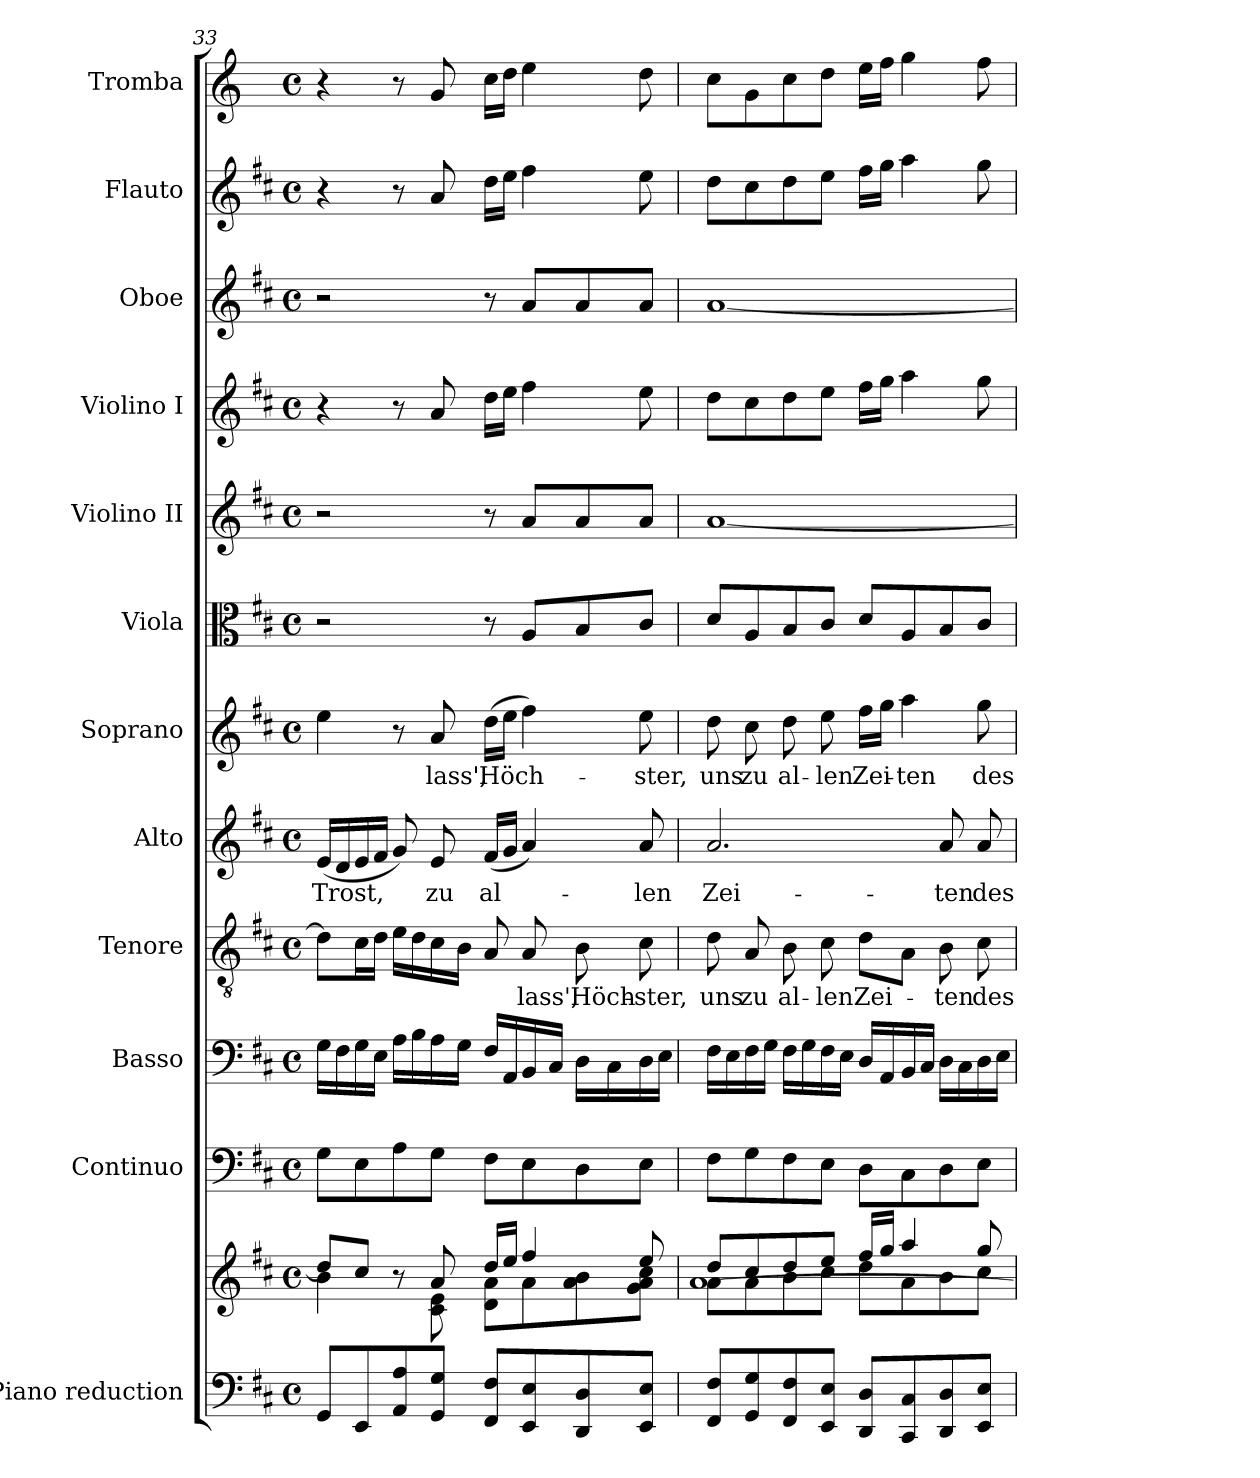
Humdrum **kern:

**kern	**kern	**dynam	**kern	**kern	**kern	**text	**kern	**text	**kern	**text	**kern	**kern	**kern	**kern	**kern	**kern
*part12	*part12	*part12	*part11	*part10	*part9	*part9	*part8	*part8	*part7	*part7	*part6	*part5	*part4	*part3	*part2	*part1
*staff13	*staff12	*staff12/13	*staff11	*staff10	*staff9	*staff9	*staff8	*staff8	*staff7	*staff7	*staff6	*staff5	*staff4	*staff3	*staff2	*staff1
*I"Piano reduction	*	*	*I"Continuo	*I"Basso	*I"Tenore	*	*I"Alto	*	*I"Soprano	*	*I"Viola	*I"Violino II	*I"Violino I	*I"Oboe	*I"Flauto	*I"Tromba
*I'Pno	*	*	*	*	*	*	*	*	*	*	*I'Vla	*I'Vln	*I'Vln	*I'Ob	*I'Fl	*
*clefF4	*clefG2	*	*clefF4	*clefF4	*clefGv2	*	*clefG2	*	*clefG2	*	*clefC3	*clefG2	*clefG2	*clefG2	*clefG2	*clefG2
*	*	*	*	*	*	*	*	*	*	*	*	*	*	*	*	*ITrd-1c-2
*k[f#c#]	*k[f#c#]	*	*k[f#c#]	*k[f#c#]	*k[f#c#]	*	*k[f#c#]	*	*k[f#c#]	*	*k[f#c#]	*k[f#c#]	*k[f#c#]	*k[f#c#]	*k[f#c#]	*k[f#c#]
*M4/4	*M4/4	*	*M4/4	*M4/4	*M4/4	*	*M4/4	*	*M4/4	*	*M4/4	*M4/4	*M4/4	*M4/4	*M4/4	*M4/4
*met(c)	*met(c)	*	*met(c)	*met(c)	*met(c)	*	*met(c)	*	*met(c)	*	*met(c)	*met(c)	*met(c)	*met(c)	*met(c)	*met(c)
=33	=33	=33	=33	=33	=33	=33	=33	=33	=33	=33	=33	=33	=33	=33	=33	=33
*	*^	*	*	*	*	*	*	*	*	*	*	*	*	*	*	*
!	!	!	!	!	!	!	!	!	!LO:LY:b	!	!	!	!	!	!	!	!
8GG/L	8dd/L]	4b\	.	8G\L	16G\LL	8d\L]	.	(<16e/LL	Trost,	4ee\	.	2r	2r	4r	2r	4r	4r
.	.	.	.	.	16F#\	.	.	16d/	.	.	.	.	.	.	.	.	.
8EE/	8cc#/J	.	.	8E\	16G\	16c#\L	.	16e/	.	.	.	.	.	.	.	.	.
.	.	.	.	.	16E\JJ	16d\JJ	.	16f#/JJ	.	.	.	.	.	.	.	.	.
!	!	!	!LO:DY:b	!	!	!	!	!	!	!	!	!	!	!	!	!	!
!	!	!	!LO:DY:n=1:b	!	!	!	!	!	!	!	!	!	!	!	!	!	!
!	!	!	!LO:DY:n=2:b	!	!	!	!	!	!	!	!	!	!	!	!	!	!
8AA/ 8A/	8r	8ryy	other-dynamics f other-dynamics	8A\	16A\LL	16e\LL	.	8g/)	.	8r	.	.	.	8r	.	8r	8r
.	.	.	.	.	16B\	16d\	.	.	.	.	.	.	.	.	.	.	.
!	!	!	!	!	!	!	!	!	!LO:LY:b	!	!LO:LY:b	!	!	!	!	!	!
8GG/ 8G/J	8a/	8c#\ 8e\	.	8G\J	16A\	16c#\	.	8e/	zu	8a/	lass',	.	.	8a/	.	8a/	8a/
.	.	.	.	.	16G\JJ	16B\JJ	.	.	.	.	.	.	.	.	.	.	.
!	!	!	!	!	!	!	!	!	!LO:LY:b	!	!LO:LY:b	!	!	!	!	!	!
8FF#/ 8F#/L	16dd/LL	8d\ 8a\L	.	8F#\L	16F#/LL	8A/	.	(<16f#/LL	al-	(>16dd\LL	Höch-	8r	8r	16dd\LL	8r	16dd\LL	16dd\LL
.	16ee/JJ	.	.	.	16AA/	.	.	16g/JJ	.	16ee\JJ	.	.	.	16ee\JJ	.	16ee\JJ	16ee\JJ
!	!	!	!	!	!	!	!LO:LY:b	!	!	!	!	!	!	!	!	!	!
8EE/ 8E/	4ff#/	8a\	.	8E\	16BB/	8A/	lass',	4a/)	.	4ff#\)	.	8A/L	8a/L	4ff#\	8a/L	4ff#\	4ff#\
.	.	.	.	.	16C#/JJ	.	.	.	.	.	.	.	.	.	.	.	.
!	!	!	!	!	!	!	!LO:LY:b	!	!	!	!	!	!	!	!	!	!
8DD/ 8D/	.	8a\ 8b\	.	8D\	16D\LL	8B\	Höch-	.	.	.	.	8B/	8a/	.	8a/	.	.
.	.	.	.	.	16C#\	.	.	.	.	.	.	.	.	.	.	.	.
!	!	!	!	!	!	!	!LO:LY:b	!	!LO:LY:b	!	!LO:LY:b	!	!	!	!	!	!
8EE/ 8E/J	8ee/	8g\ 8a\ 8cc#\J	.	8E\J	16D\	8c#\	-ster,	8a/	-len	8ee\	-ster,	8c#/J	8a/J	8ee\	8a/J	8ee\	8ee\
.	.	.	.	.	16E\JJ	.	.	.	.	.	.	.	.	.	.	.	.
=34	=34	=34	=34	=34	=34	=34	=34	=34	=34	=34	=34	=34	=34	=34	=34	=34	=34
*	*	*^	*	*	*	*	*	*	*	*	*	*	*	*	*	*	*
!	!	!	!	!	!	!	!	!LO:LY:b	!	!LO:LY:b	!	!LO:LY:b	!	!	!	!	!	!
8FF#/ 8F#/L	8dd/L	8a\L	[1a	.	8F#\L	16F#\LL	8d\	uns	2.a/	Zei-	8dd\	uns	8d/L	[1a	8dd\L	[1a	8dd\L	8dd\L
.	.	.	.	.	.	16E\	.	.	.	.	.	.	.	.	.	.	.	.
!	!	!	!	!	!	!	!	!LO:LY:b	!	!	!	!LO:LY:b	!	!	!	!	!	!
8GG/ 8G/	8cc#/	8a\	.	.	8G\	16F#\	8A/	zu	.	.	8cc#\	zu	8A/	.	8cc#\	.	8cc#\	8a\
.	.	.	.	.	.	16G\JJ	.	.	.	.	.	.	.	.	.	.	.	.
!	!	!	!	!	!	!	!	!LO:LY:b	!	!	!	!LO:LY:b	!	!	!	!	!	!
8FF#/ 8F#/	8dd/	8b\	.	.	8F#\	16F#\LL	8B\	al-	.	.	8dd\	al-	8B/	.	8dd\	.	8dd\	8dd\
.	.	.	.	.	.	16G\	.	.	.	.	.	.	.	.	.	.	.	.
!	!	!	!	!	!	!	!	!LO:LY:b	!	!	!	!LO:LY:b	!	!	!	!	!	!
8EE/ 8E/J	8ee/J	8cc#\J	.	.	8E\J	16F#\	8c#\	-len	.	.	8ee\	-len	8c#/J	.	8ee\J	.	8ee\J	8ee\J
.	.	.	.	.	.	16E\JJ	.	.	.	.	.	.	.	.	.	.	.	.
!	!	!	!	!	!	!	!	!LO:LY:b	!	!	!	!LO:LY:b	!	!	!	!	!	!
8DD/ 8D/L	16ff#/LL	8dd\L	.	.	8D\L	16D/LL	8d\L	Zei-	.	.	16ff#\LL	Zei-	8d/L	.	16ff#\LL	.	16ff#\LL	16ff#\LL
.	16gg/JJ	.	.	.	.	16AA/	.	.	.	.	16gg\JJ	.	.	.	16gg\JJ	.	16gg\JJ	16gg\JJ
!	!	!	!	!	!	!	!	!	!	!	!	!LO:LY:b	!	!	!	!	!	!
8CC#/ 8C#/	4aa/	8a\	.	.	8C#\	16BB/	8A\J	.	.	.	4aa\	-ten	8A/	.	4aa\	.	4aa\	4aa\
.	.	.	.	.	.	16C#/JJ	.	.	.	.	.	.	.	.	.	.	.	.
!	!	!	!	!	!	!	!	!LO:LY:b	!	!LO:LY:b	!	!	!	!	!	!	!	!
8DD/ 8D/	.	8b\	.	.	8D\	16D\LL	8B\	-ten	8a/	-ten	.	.	8B/	.	.	.	.	.
.	.	.	.	.	.	16C#\	.	.	.	.	.	.	.	.	.	.	.	.
!	!	!	!	!	!	!	!	!LO:LY:b	!	!LO:LY:b	!	!LO:LY:b	!	!	!	!	!	!
8EE/ 8E/J	8gg/	8cc#\J	.	.	8E\J	16D\	8c#\	des	8a/	des	8gg\	des	8c#/J	.	8gg\	.	8gg\	8gg\
.	.	.	.	.	.	16E\JJ	.	.	.	.	.	.	.	.	.	.	.	.
*	*v	*v	*v	*	*	*	*	*	*	*	*	*	*	*	*	*	*	*
=	=	=	=	=	=	=	=	=	=	=	=	=	=	=	=	=
*-	*-	*-	*-	*-	*-	*-	*-	*-	*-	*-	*-	*-	*-	*-	*-	*-
